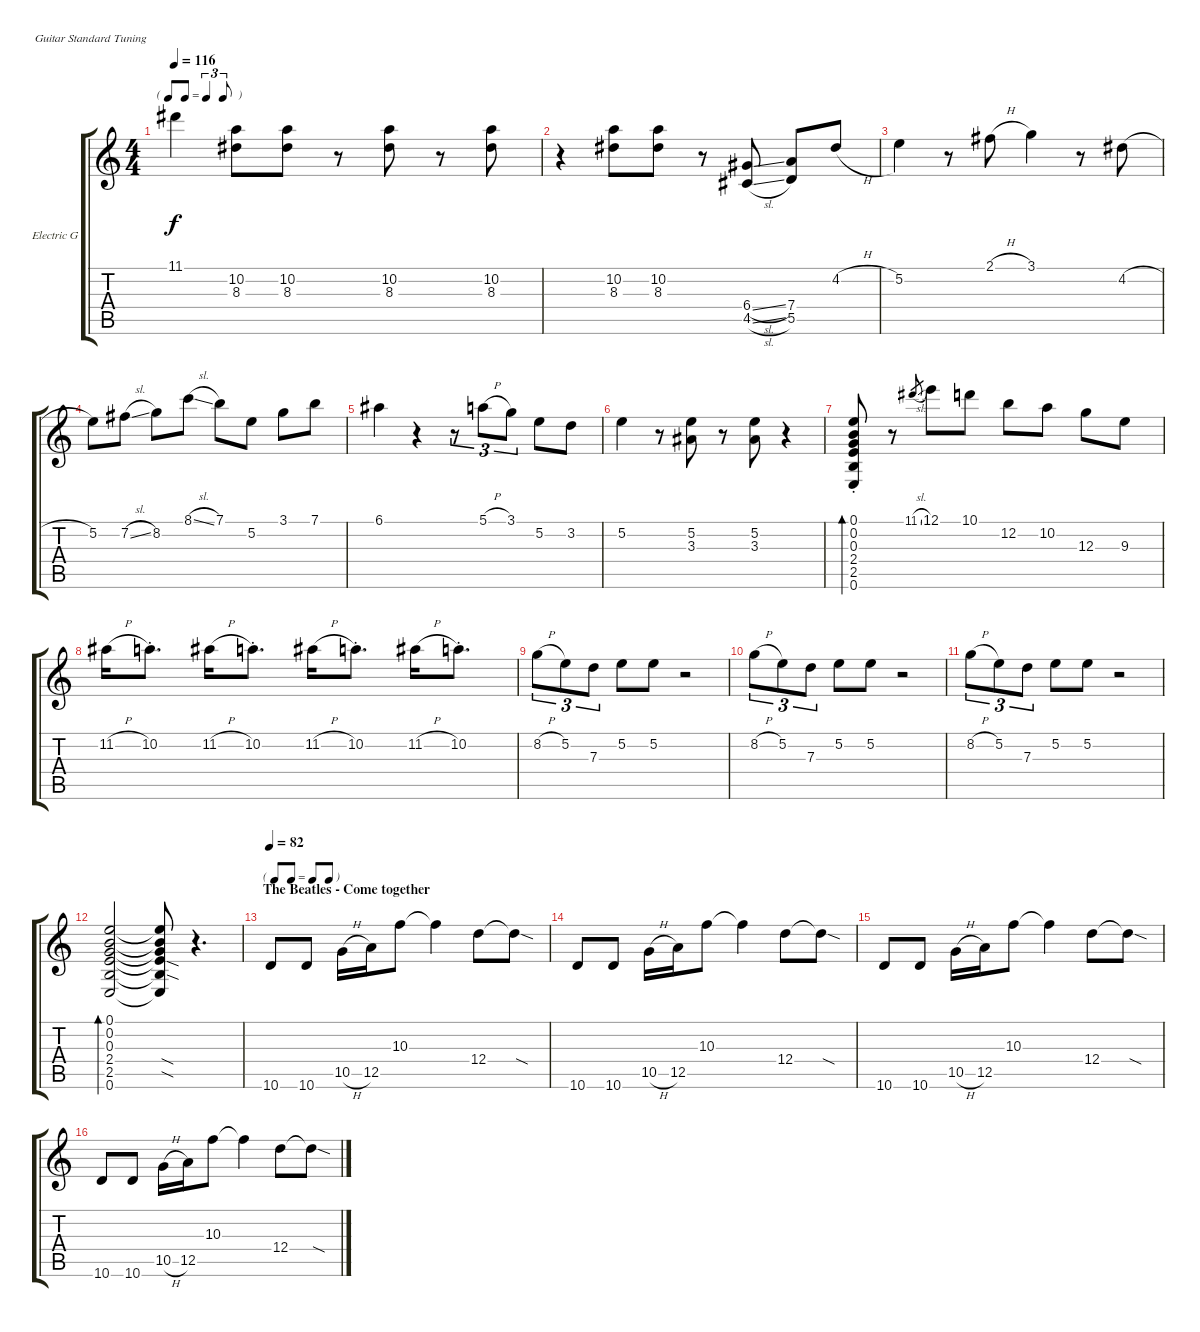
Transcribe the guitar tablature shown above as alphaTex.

\defaultSystemsLayout 4
\bracketExtendMode groupsimilarinstruments
\firstSystemTrackNameOrientation horizontal
\otherSystemsTrackNameOrientation horizontal
\track ("Electric Guitar" "Electric G") {instrument electricguitarclean}
\staff {score tabs}
\tuning (E4 B3 G3 D3 A2 E2)
\ts (4 4)
\tf triplet8th
\tempo 116
\clef g2
\ks c
11.1.4{dy f} (10.2 8.3).8 (10.2 8.3).8 r.8 (10.2 8.3).8 r.8 (10.2 8.3).8 |
r.4 (10.2 8.3).8 (10.2 8.3).8 r.8 (6.4{sl} 4.5{sl}).8 (7.4 5.5).8 4.2{h}.8 |
5.2.4 r.8 2.1{h}.8 3.1.4 r.8 4.2{h}.8 |
5.2.8 7.2{sl}.8 8.2.8 8.1{sl}.8 7.1.8 5.2.8 3.1.8 7.1.8 |
6.1.4 r.4 r.8{tu (3 2)} 5.1{h}.8{tu (3 2)} 3.1.8{tu (3 2)} 5.2.8 3.2.8 |
5.2.4 r.8 (5.2 3.3).8 r.8 (5.2 3.3).8 r.4 |
(0.1{st} 0.2{st} 0.3{st} 2.4{st} 2.5{st} 0.6{st}).8{bd 60} r.8 11.1{sl}.8{gr} 12.1.8 10.1.8 12.2.8 10.2.8 12.3.8 9.3.8 |
11.2{h}.16 10.2{st}.8{d} 11.2{h}.16 10.2{st}.8{d} 11.2{h}.16 10.2{st}.8{d} 11.2{h}.16 10.2{st}.8{d} |
8.2{h}.8{tu (3 2)} 5.2.8{tu (3 2)} 7.3.8{tu (3 2)} 5.2.8 5.2.8 r.2 |
8.2{h}.8{tu (3 2)} 5.2.8{tu (3 2)} 7.3.8{tu (3 2)} 5.2.8 5.2.8 r.2 |
8.2{h}.8{tu (3 2)} 5.2.8{tu (3 2)} 7.3.8{tu (3 2)} 5.2.8 5.2.8 r.2 |
(0.1 0.2 0.3 2.4 2.5 0.6).2{bd 60} (0.1{t} 0.2{t} 0.3{t} 2.4{sod t} 2.5{sod t} 0.6{t}).8 r.4{d} |
\tf none
\section ("" "The Beatles - Come together")
\tempo 82
10.6.8 10.6.8 10.5{h}.16 12.5.16 10.3.8 10.3{t}.4 12.4.8 12.4{sod t}.8 |
10.6.8 10.6.8 10.5{h}.16 12.5.16 10.3.8 10.3{t}.4 12.4.8 12.4{sod t}.8 |
10.6.8 10.6.8 10.5{h}.16 12.5.16 10.3.8 10.3{t}.4 12.4.8 12.4{sod t}.8 |
10.6.8 10.6.8 10.5{h}.16 12.5.16 10.3.8 10.3{t}.4 12.4.8 12.4{sod t}.8
